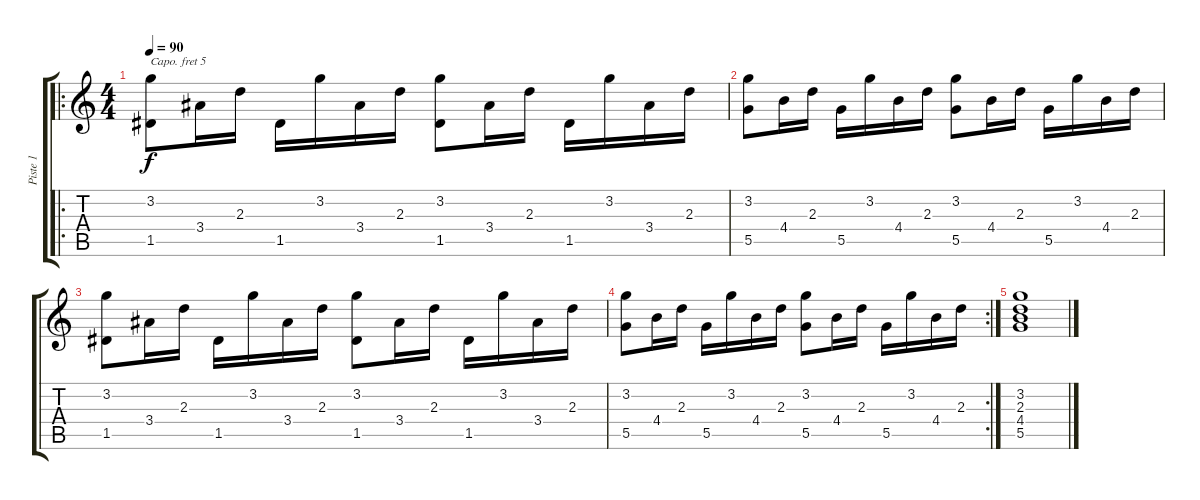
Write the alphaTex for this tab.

\track ("Piste 1" "Piste 1") {instrument acousticguitarnylon}
\staff {score tabs}
\capo 5
\tuning (E4 B3 G3 D3 A2 E2) {hide}
\ro
\ts (4 4)
\tempo 90
\clef g2
\ks c
(3.2 1.5).8{dy f} 3.4.16 2.3.16 1.5.16 3.2.16 3.4.16 2.3.16 (3.2 1.5).8 3.4.16 2.3.16 1.5.16 3.2.16 3.4.16 2.3.16 |
(3.2 5.5).8 4.4.16 2.3.16 5.5.16 3.2.16 4.4.16 2.3.16 (3.2 5.5).8 4.4.16 2.3.16 5.5.16 3.2.16 4.4.16 2.3.16 |
(3.2 1.5).8 3.4.16 2.3.16 1.5.16 3.2.16 3.4.16 2.3.16 (3.2 1.5).8 3.4.16 2.3.16 1.5.16 3.2.16 3.4.16 2.3.16 |
\rc 2
(3.2 5.5).8 4.4.16 2.3.16 5.5.16 3.2.16 4.4.16 2.3.16 (3.2 5.5).8 4.4.16 2.3.16 5.5.16 3.2.16 4.4.16 2.3.16 |
(3.2 2.3 4.4 5.5).1
